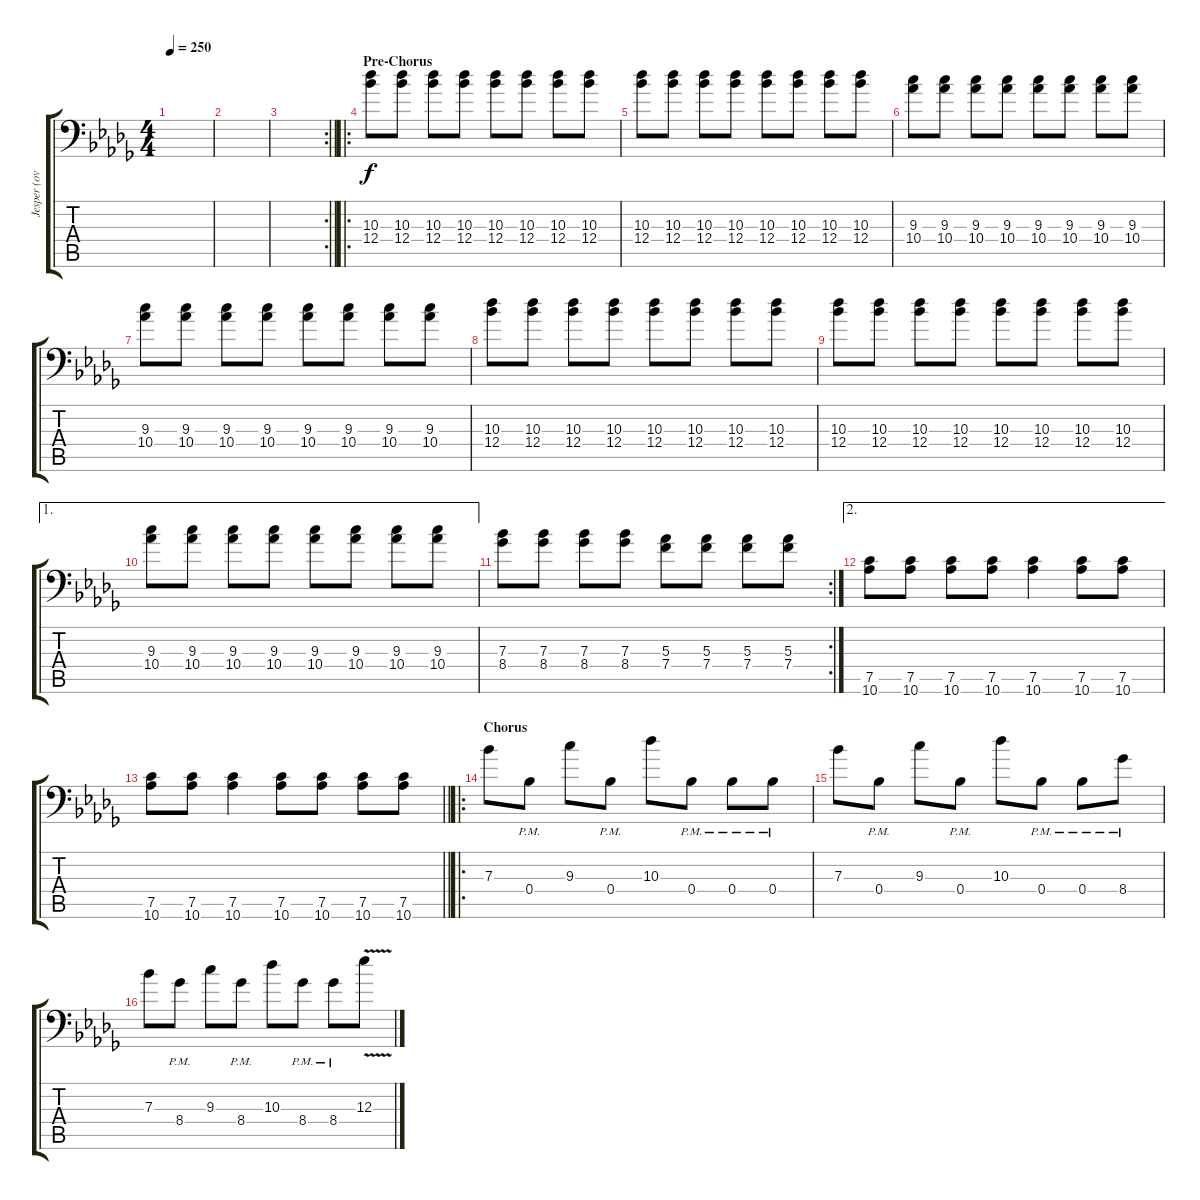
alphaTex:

\track ("Jesper (overdub)" "Jesper (ov") {instrument distortionguitar}
\staff {score tabs}
\tuning (C4 G3 Eb3 Bb2 F2 Bb1) {hide}
\ts (4 4)
\tempo 250
\clef f4
\ks bbminor
|
|
\rc 2
\barLineRight lightlight
|
\ro
\section ("" "Pre-Chorus")
(10.3 12.4).8 (10.3 12.4).8 (10.3 12.4).8 (10.3 12.4).8 (10.3 12.4).8 (10.3 12.4).8 (10.3 12.4).8 (10.3 12.4).8 |
(10.3 12.4).8 (10.3 12.4).8 (10.3 12.4).8 (10.3 12.4).8 (10.3 12.4).8 (10.3 12.4).8 (10.3 12.4).8 (10.3 12.4).8 |
(9.3 10.4).8 (9.3 10.4).8 (9.3 10.4).8 (9.3 10.4).8 (9.3 10.4).8 (9.3 10.4).8 (9.3 10.4).8 (9.3 10.4).8 |
(9.3 10.4).8 (9.3 10.4).8 (9.3 10.4).8 (9.3 10.4).8 (9.3 10.4).8 (9.3 10.4).8 (9.3 10.4).8 (9.3 10.4).8 |
(10.3 12.4).8 (10.3 12.4).8 (10.3 12.4).8 (10.3 12.4).8 (10.3 12.4).8 (10.3 12.4).8 (10.3 12.4).8 (10.3 12.4).8 |
(10.3 12.4).8 (10.3 12.4).8 (10.3 12.4).8 (10.3 12.4).8 (10.3 12.4).8 (10.3 12.4).8 (10.3 12.4).8 (10.3 12.4).8 |
\ae 1
(9.3 10.4).8 (9.3 10.4).8 (9.3 10.4).8 (9.3 10.4).8 (9.3 10.4).8 (9.3 10.4).8 (9.3 10.4).8 (9.3 10.4).8 |
\rc 2
(7.3 8.4).8 (7.3 8.4).8 (7.3 8.4).8 (7.3 8.4).8 (5.3 7.4).8 (5.3 7.4).8 (5.3 7.4).8 (5.3 7.4).8 |
\ae 2
(7.5 10.6).8 (7.5 10.6).8 (7.5 10.6).8 (7.5 10.6).8 (7.5 10.6).4 (7.5 10.6).8 (7.5 10.6).8 |
\barLineRight lightlight
(7.5 10.6).8 (7.5 10.6).8 (7.5 10.6).4 (7.5 10.6).8 (7.5 10.6).8 (7.5 10.6).8 (7.5 10.6).8 |
\ro
\section ("" "Chorus")
7.3.8 0.4{pm}.8 9.3.8 0.4{pm}.8 10.3.8 0.4{pm}.8 0.4{pm}.8 0.4{pm}.8 |
7.3.8 0.4{pm}.8 9.3.8 0.4{pm}.8 10.3.8 0.4{pm}.8 0.4{pm}.8 8.4{pm}.8 |
7.3.8 8.4{pm}.8 9.3.8 8.4{pm}.8 10.3.8 8.4{pm}.8 8.4{pm}.8 12.3{v}.8
